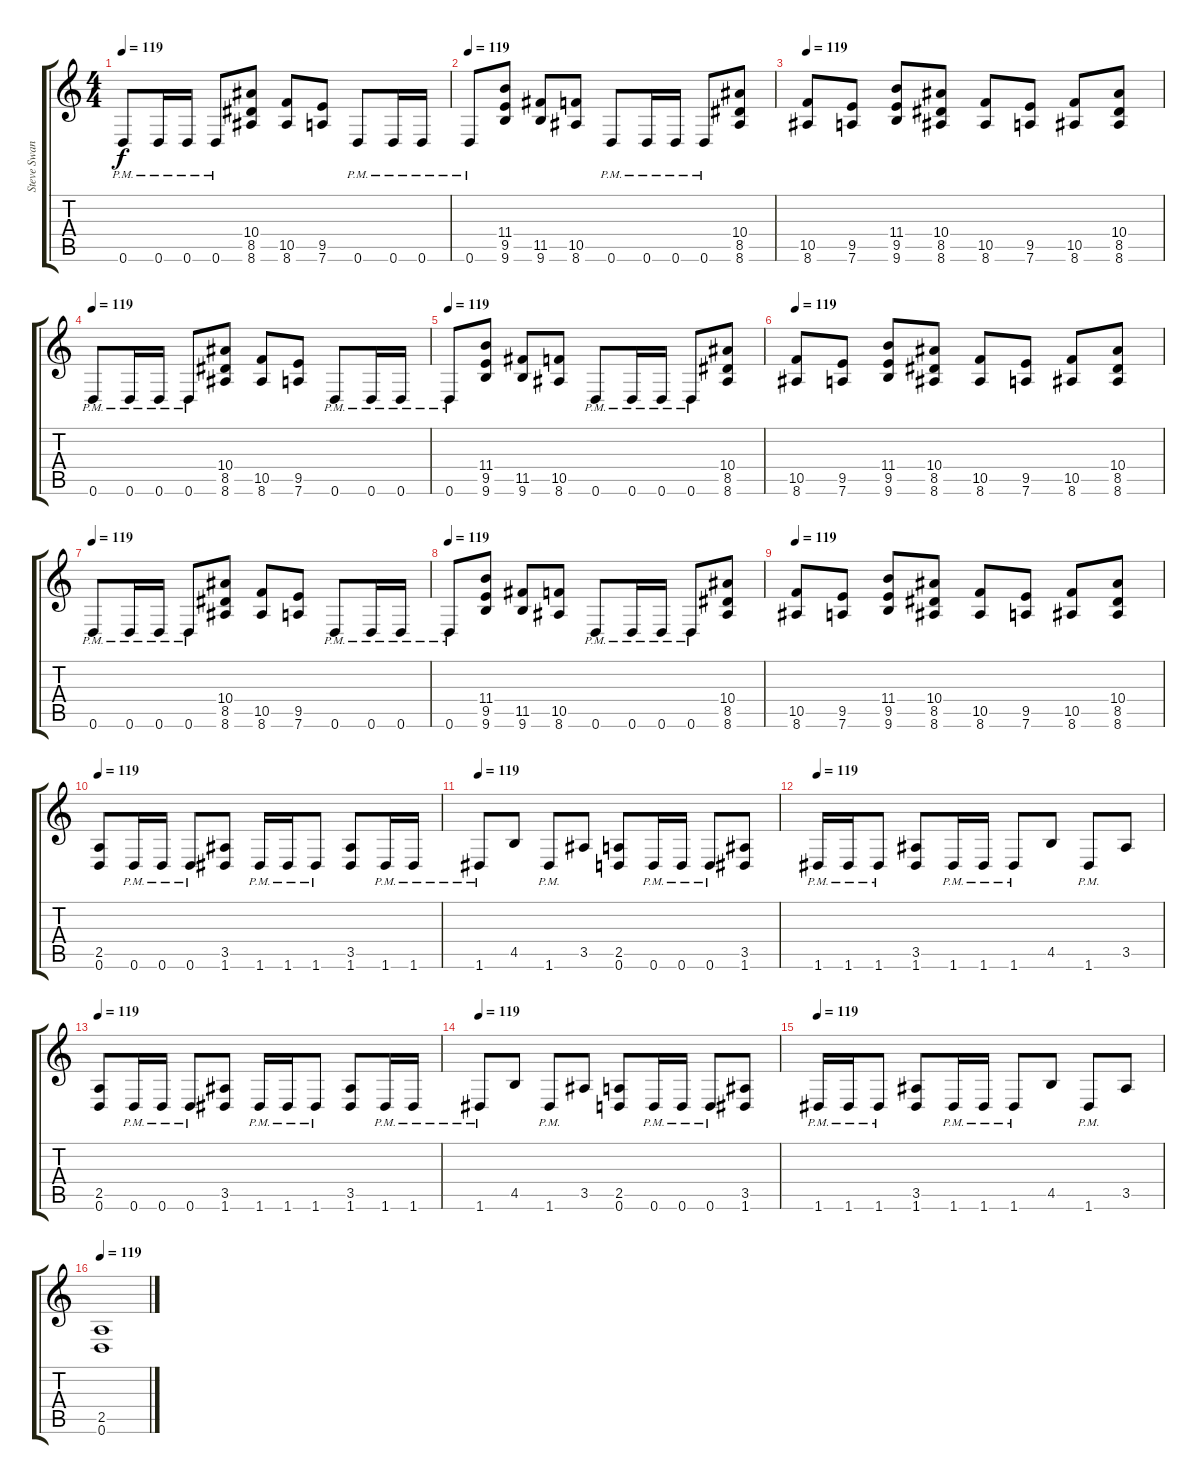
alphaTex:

\track ("Steve Swanson (Rythm Guitar)" "Steve Swan") {instrument distortionguitar}
\staff {score tabs}
\tuning (D4 A3 F3 C3 G2 D2) {hide}
\ts (4 4)
\tempo 119
\clef g2
\ks c
0.6{pm}.8{dy f} 0.6{pm}.16 0.6{pm}.16 0.6{pm}.8 (10.4 8.5 8.6).8 (10.5 8.6).8 (9.5 7.6).8 0.6{pm}.8 0.6{pm}.16 0.6{pm}.16 |
\tempo 119
0.6{pm}.8 (11.4 9.5 9.6).8 (11.5 9.6).8 (10.5 8.6).8 0.6{pm}.8 0.6{pm}.16 0.6{pm}.16 0.6{pm}.8 (10.4 8.5 8.6).8 |
\tempo 119
(10.5 8.6).8 (9.5 7.6).8 (11.4 9.5 9.6).8 (10.4 8.5 8.6).8 (10.5 8.6).8 (9.5 7.6).8 (10.5 8.6).8 (10.4 8.5 8.6).8 |
\tempo 119
0.6{pm}.8 0.6{pm}.16 0.6{pm}.16 0.6{pm}.8 (10.4 8.5 8.6).8 (10.5 8.6).8 (9.5 7.6).8 0.6{pm}.8 0.6{pm}.16 0.6{pm}.16 |
\tempo 119
0.6{pm}.8 (11.4 9.5 9.6).8 (11.5 9.6).8 (10.5 8.6).8 0.6{pm}.8 0.6{pm}.16 0.6{pm}.16 0.6{pm}.8 (10.4 8.5 8.6).8 |
\tempo 119
(10.5 8.6).8 (9.5 7.6).8 (11.4 9.5 9.6).8 (10.4 8.5 8.6).8 (10.5 8.6).8 (9.5 7.6).8 (10.5 8.6).8 (10.4 8.5 8.6).8 |
\tempo 119
0.6{pm}.8 0.6{pm}.16 0.6{pm}.16 0.6{pm}.8 (10.4 8.5 8.6).8 (10.5 8.6).8 (9.5 7.6).8 0.6{pm}.8 0.6{pm}.16 0.6{pm}.16 |
\tempo 119
0.6{pm}.8 (11.4 9.5 9.6).8 (11.5 9.6).8 (10.5 8.6).8 0.6{pm}.8 0.6{pm}.16 0.6{pm}.16 0.6{pm}.8 (10.4 8.5 8.6).8 |
\tempo 119
(10.5 8.6).8 (9.5 7.6).8 (11.4 9.5 9.6).8 (10.4 8.5 8.6).8 (10.5 8.6).8 (9.5 7.6).8 (10.5 8.6).8 (10.4 8.5 8.6).8 |
\tempo 119
(2.5 0.6).8 0.6{pm}.16 0.6{pm}.16 0.6{pm}.8 (3.5 1.6).8 1.6{pm}.16 1.6{pm}.16 1.6{pm}.8 (3.5 1.6).8 1.6{pm}.16 1.6{pm}.16 |
\tempo 119
1.6{pm}.8 4.5.8 1.6{pm}.8 3.5.8 (2.5 0.6).8 0.6{pm}.16 0.6{pm}.16 0.6{pm}.8 (3.5 1.6).8 |
\tempo 119
1.6{pm}.16 1.6{pm}.16 1.6{pm}.8 (3.5 1.6).8 1.6{pm}.16 1.6{pm}.16 1.6{pm}.8 4.5.8 1.6{pm}.8 3.5.8 |
\tempo 119
(2.5 0.6).8 0.6{pm}.16 0.6{pm}.16 0.6{pm}.8 (3.5 1.6).8 1.6{pm}.16 1.6{pm}.16 1.6{pm}.8 (3.5 1.6).8 1.6{pm}.16 1.6{pm}.16 |
\tempo 119
1.6{pm}.8 4.5.8 1.6{pm}.8 3.5.8 (2.5 0.6).8 0.6{pm}.16 0.6{pm}.16 0.6{pm}.8 (3.5 1.6).8 |
\tempo 119
1.6{pm}.16 1.6{pm}.16 1.6{pm}.8 (3.5 1.6).8 1.6{pm}.16 1.6{pm}.16 1.6{pm}.8 4.5.8 1.6{pm}.8 3.5.8 |
\tempo 119
(2.5 0.6).1
